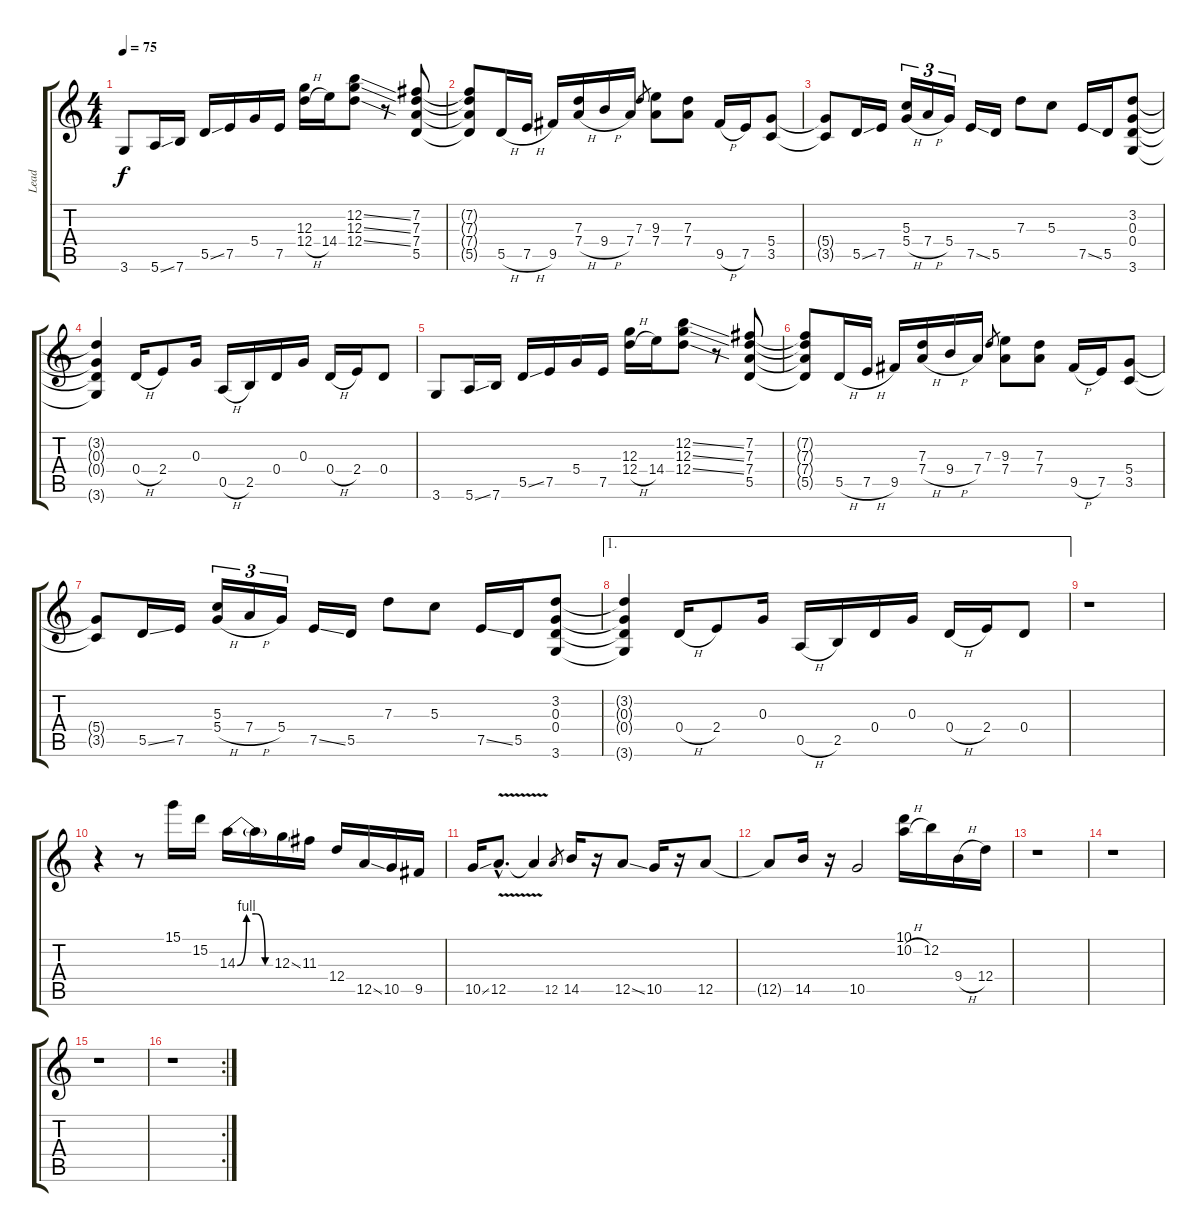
\track ("Lead" "Lead") {instrument electricguitarclean}
\staff {score tabs}
\tuning (E4 B3 G3 D3 A2 E2) {hide}
\ts (4 4)
\tempo 75
\clef g2
\ks c
3.6.8{dy f} 5.6{ss}.16 7.6.16 5.5{ss}.16 7.5.16 5.4.16 7.5.16 (12.3 12.4{h}).16 14.4.16 (12.2{ss} 12.3{ss} 12.4{ss}).8 r.8 (7.2 7.3 7.4 5.5).8 |
(7.2{t} 7.3{t} 7.4{t} 5.5{t}).8 5.5{h}.16 7.5{h}.16 9.5.16 (7.3 7.4{h}).16 9.4{h}.16 7.4.16 7.3.8{gr} (9.3 7.4).8 (7.3 7.4).8 9.5{h}.16 7.5.16 (5.4 3.5).8 |
(5.4{t} 3.5{t}).8 5.5{ss}.16 7.5.16 (5.3 5.4{h}).16{tu (3 2)} 7.4{h}.16{tu (3 2)} 5.4.16{tu (3 2)} 7.5{ss}.16 5.5.16 7.3.8 5.3.8 7.5{ss}.16 5.5.16 (3.2 0.3 0.4 3.6).8 |
(3.2{t} 0.3{t} 0.4{t} 3.6{t}).4 0.4{h}.16 2.4.8 0.3.16 0.5{h}.16 2.5.16 0.4.16 0.3.16 0.4{h}.16 2.4.16 0.4.8 |
3.6.8 5.6{ss}.16 7.6.16 5.5{ss}.16 7.5.16 5.4.16 7.5.16 (12.3 12.4{h}).16 14.4.16 (12.2{ss} 12.3{ss} 12.4{ss}).8 r.8 (7.2 7.3 7.4 5.5).8 |
(7.2{t} 7.3{t} 7.4{t} 5.5{t}).8 5.5{h}.16 7.5{h}.16 9.5.16 (7.3 7.4{h}).16 9.4{h}.16 7.4.16 7.3.8{gr} (9.3 7.4).8 (7.3 7.4).8 9.5{h}.16 7.5.16 (5.4 3.5).8 |
(5.4{t} 3.5{t}).8 5.5{ss}.16 7.5.16 (5.3 5.4{h}).16{tu (3 2)} 7.4{h}.16{tu (3 2)} 5.4.16{tu (3 2)} 7.5{ss}.16 5.5.16 7.3.8 5.3.8 7.5{ss}.16 5.5.16 (3.2 0.3 0.4 3.6).8 |
\ae 1
(3.2{t} 0.3{t} 0.4{t} 3.6{t}).4 0.4{h}.16 2.4.8 0.3.16 0.5{h}.16 2.5.16 0.4.16 0.3.16 0.4{h}.16 2.4.16 0.4.8 |
r.1 |
r.4 r.8 15.1.16 15.2.16 14.3{be (custom 0 0 15 4 30 4 45 0 60 0)}.16 14.3{t}.16 12.3{ss}.16 11.3.16 12.4.16 12.5{ss}.16 10.5.16 9.5.16 |
10.5{ss}.16 12.5{v hac}.8{d} 12.5{t}.4 12.5.8{gr} 14.5.16 r.16 12.5{ss}.8 10.5.16 r.16 12.5.8 |
12.5{t}.8 14.5.16 r.16 10.5.2 (10.1 10.2{h}).16 12.2.16 9.4{h}.16 12.4.16 |
r.1 |
r.1 |
r.1 |
\rc 2
r.1
